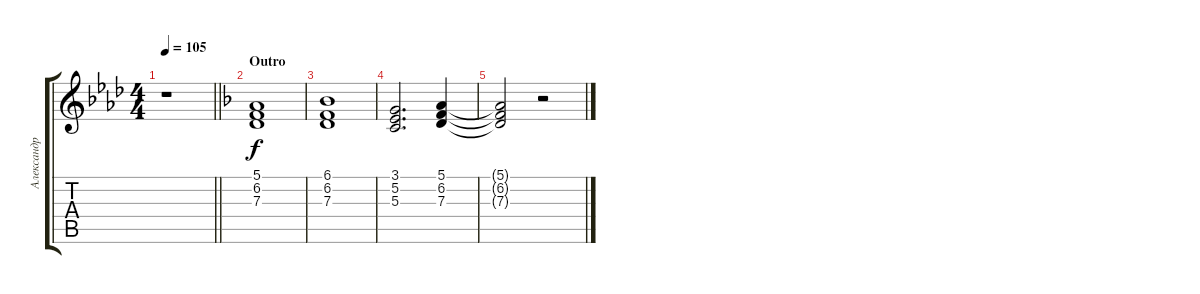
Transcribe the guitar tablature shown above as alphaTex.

\track ("Александр Андрюхин" "Александр ") {instrument stringensemble1}
\staff {score tabs}
\tuning (E4 B3 G3 D3 A2 E2) {hide}
\ts (4 4)
\tempo 105
\clef g2
\barLineRight lightlight
\ks ab
r.1{dy f} |
\section ("" "Outro")
\ks f
(5.1 6.2 7.3).1 |
(6.1 6.2 7.3).1 |
(3.1 5.2 5.3).2{d} (5.1 6.2 7.3).4 |
(5.1{t} 6.2{t} 7.3{t}).2 r.2
